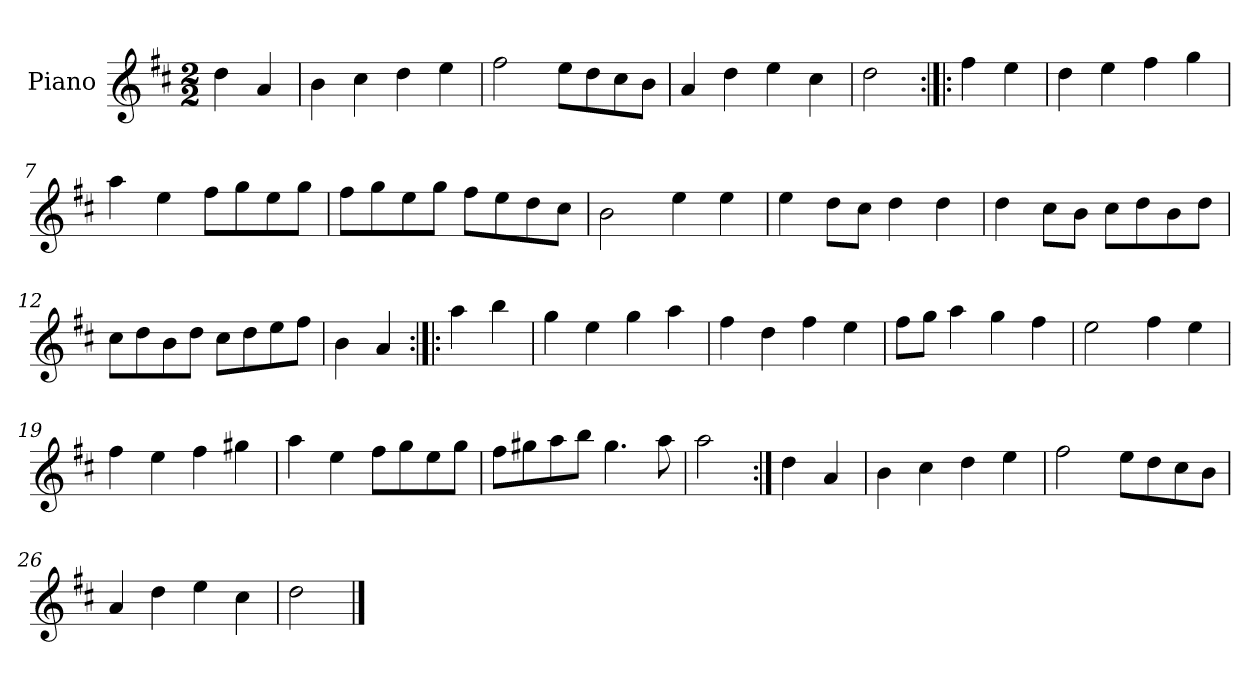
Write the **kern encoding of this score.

**kern
*part1
*staff1
*I"Piano
*I'Pno.
*clefG2
*k[f#c#]
*M2/2
=
4dd\
4a/
=1
4b\
4cc#\
4dd\
4ee\
=2
2ff#\
8ee\L
8dd\
8cc#\
8b\J
=3
4a/
4dd\
4ee\
4cc#\
=4
2dd\
=5:|!|:
4ff#\
4ee\
=6
4dd\
4ee\
4ff#\
4gg\
=7
4aa\
4ee\
8ff#\L
8gg\
8ee\
8gg\J
=8
8ff#\L
8gg\
8ee\
8gg\J
8ff#\L
8ee\
8dd\
8cc#\J
=9
2b\
4ee\
4ee\
=10
4ee\
8dd\L
8cc#\J
4dd\
4dd\
=11
4dd\
8cc#\L
8b\J
8cc#\L
8dd\
8b\
8dd\J
=12
8cc#\L
8dd\
8b\
8dd\J
8cc#\L
8dd\
8ee\
8ff#\J
=13
4b\
4a/
=14:|!|:
4aa\
4bb\
=15
4gg\
4ee\
4gg\
4aa\
=16
4ff#\
4dd\
4ff#\
4ee\
=17
8ff#\L
8gg\J
4aa\
4gg\
4ff#\
=18
2ee\
4ff#\
4ee\
=19
4ff#\
4ee\
4ff#\
4gg#X\
=20
4aa\
4ee\
8ff#\L
8gg\
8ee\
8gg\J
=21
8ff#\L
8gg#X\
8aa\
8bb\J
4.gg#\
8aa\
=22
2aa\
=23:|!
4dd\
4a/
=24
4b\
4cc#\
4dd\
4ee\
=25
2ff#\
8ee\L
8dd\
8cc#\
8b\J
=26
4a/
4dd\
4ee\
4cc#\
=27
2dd\
==
*-
